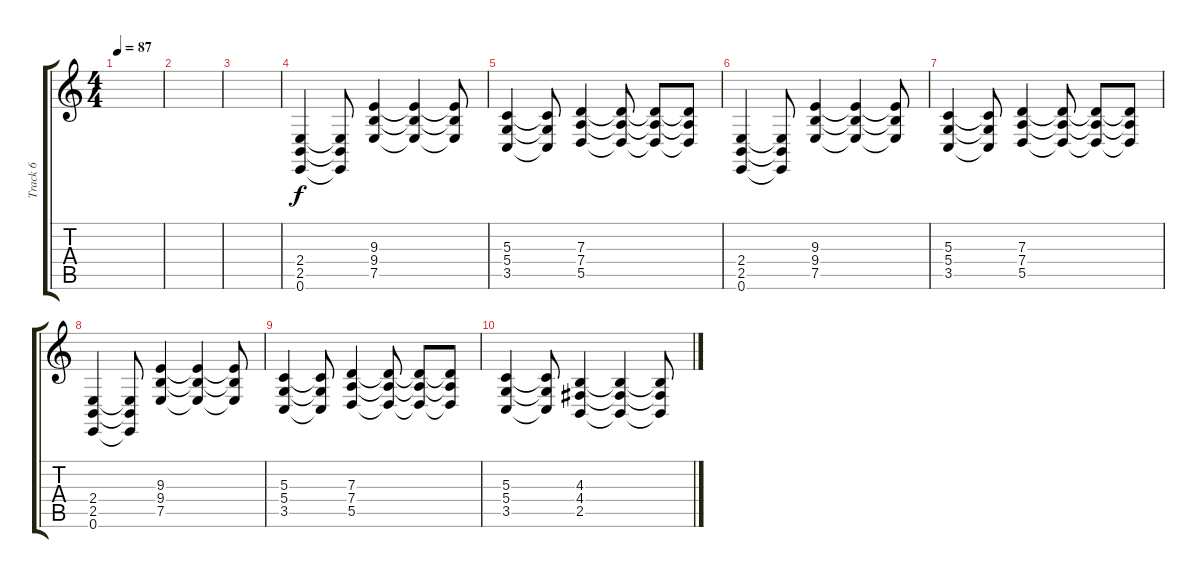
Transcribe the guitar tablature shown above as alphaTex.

\track ("Track 6" "Track 6") {instrument choiraahs}
\staff {score tabs}
\tuning (E4 B3 G3 D3 A2 E2) {hide}
\ts (4 4)
\tempo 87
\clef g2
\ks c
|
|
|
(2.4 2.5 0.6).4 (2.4{t} 2.5{t} 0.6{t}).8 (9.3 9.4 7.5).4 (9.3{t} 9.4{t} 7.5{t}).4 (9.3{t} 9.4{t} 7.5{t}).8 |
(5.3 5.4 3.5).4 (5.3{t} 5.4{t} 3.5{t}).8 (7.3 7.4 5.5).4 (7.3{t} 7.4{t} 5.5{t}).8 (7.3{t} 7.4{t} 5.5{t}).8 (7.3{t} 7.4{t} 5.5{t}).8 |
(2.4 2.5 0.6).4 (2.4{t} 2.5{t} 0.6{t}).8 (9.3 9.4 7.5).4 (9.3{t} 9.4{t} 7.5{t}).4 (9.3{t} 9.4{t} 7.5{t}).8 |
(5.3 5.4 3.5).4 (5.3{t} 5.4{t} 3.5{t}).8 (7.3 7.4 5.5).4 (7.3{t} 7.4{t} 5.5{t}).8 (7.3{t} 7.4{t} 5.5{t}).8 (7.3{t} 7.4{t} 5.5{t}).8 |
(2.4 2.5 0.6).4 (2.4{t} 2.5{t} 0.6{t}).8 (9.3 9.4 7.5).4 (9.3{t} 9.4{t} 7.5{t}).4 (9.3{t} 9.4{t} 7.5{t}).8 |
(5.3 5.4 3.5).4 (5.3{t} 5.4{t} 3.5{t}).8 (7.3 7.4 5.5).4 (7.3{t} 7.4{t} 5.5{t}).8 (7.3{t} 7.4{t} 5.5{t}).8 (7.3{t} 7.4{t} 5.5{t}).8 |
(5.3 5.4 3.5).4 (5.3{t} 5.4{t} 3.5{t}).8 (4.3 4.4 2.5).4 (4.3{t} 4.4{t} 2.5{t}).4 (4.3{t} 4.4{t} 2.5{t}).8
